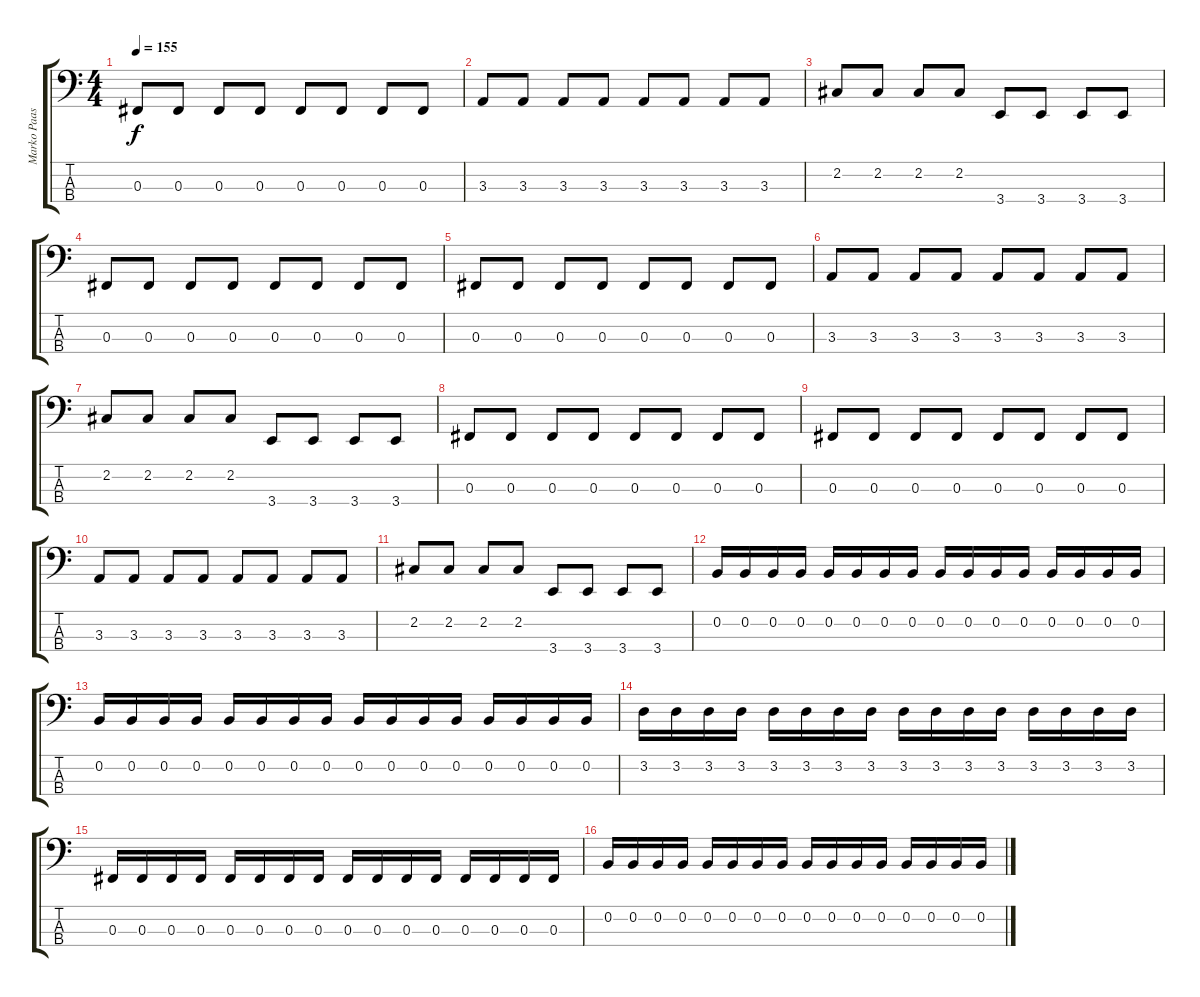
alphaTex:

\track ("Marko Paasikoski" "Marko Paas") {instrument electricbassfinger}
\staff {score tabs}
\tuning (E2 B1 Gb1 Db1) {hide}
\ts (4 4)
\tempo 155
\clef f4
\ks c
0.3.8{dy f} 0.3.8 0.3.8 0.3.8 0.3.8 0.3.8 0.3.8 0.3.8 |
3.3.8 3.3.8 3.3.8 3.3.8 3.3.8 3.3.8 3.3.8 3.3.8 |
2.2.8 2.2.8 2.2.8 2.2.8 3.4.8 3.4.8 3.4.8 3.4.8 |
0.3.8 0.3.8 0.3.8 0.3.8 0.3.8 0.3.8 0.3.8 0.3.8 |
0.3.8 0.3.8 0.3.8 0.3.8 0.3.8 0.3.8 0.3.8 0.3.8 |
3.3.8 3.3.8 3.3.8 3.3.8 3.3.8 3.3.8 3.3.8 3.3.8 |
2.2.8 2.2.8 2.2.8 2.2.8 3.4.8 3.4.8 3.4.8 3.4.8 |
0.3.8 0.3.8 0.3.8 0.3.8 0.3.8 0.3.8 0.3.8 0.3.8 |
0.3.8 0.3.8 0.3.8 0.3.8 0.3.8 0.3.8 0.3.8 0.3.8 |
3.3.8 3.3.8 3.3.8 3.3.8 3.3.8 3.3.8 3.3.8 3.3.8 |
2.2.8 2.2.8 2.2.8 2.2.8 3.4.8 3.4.8 3.4.8 3.4.8 |
0.2.16 0.2.16 0.2.16 0.2.16 0.2.16 0.2.16 0.2.16 0.2.16 0.2.16 0.2.16 0.2.16 0.2.16 0.2.16 0.2.16 0.2.16 0.2.16 |
0.2.16 0.2.16 0.2.16 0.2.16 0.2.16 0.2.16 0.2.16 0.2.16 0.2.16 0.2.16 0.2.16 0.2.16 0.2.16 0.2.16 0.2.16 0.2.16 |
3.2.16 3.2.16 3.2.16 3.2.16 3.2.16 3.2.16 3.2.16 3.2.16 3.2.16 3.2.16 3.2.16 3.2.16 3.2.16 3.2.16 3.2.16 3.2.16 |
0.3.16 0.3.16 0.3.16 0.3.16 0.3.16 0.3.16 0.3.16 0.3.16 0.3.16 0.3.16 0.3.16 0.3.16 0.3.16 0.3.16 0.3.16 0.3.16 |
0.2.16 0.2.16 0.2.16 0.2.16 0.2.16 0.2.16 0.2.16 0.2.16 0.2.16 0.2.16 0.2.16 0.2.16 0.2.16 0.2.16 0.2.16 0.2.16
